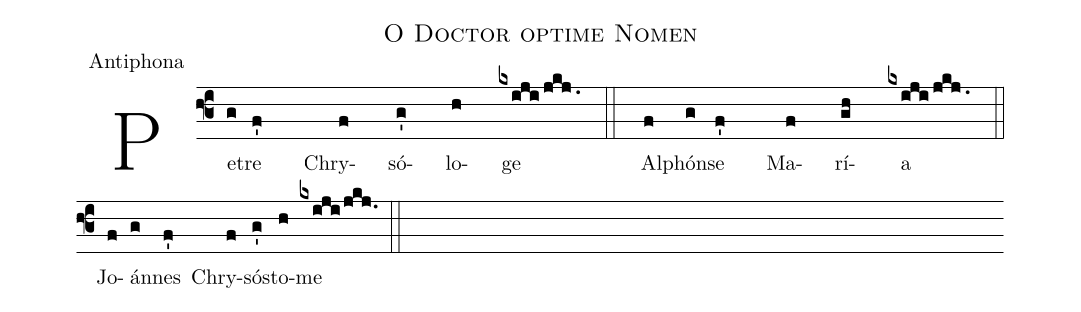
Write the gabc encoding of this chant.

name:O Doctor optime Nomen;
office-part:Antiphona;
%%
(f3) Pe(g)tre(f') Chry(f)só(g')lo(h)ge(kxiji/jkj.) (::)  Al(f)phón(g)se(f') Ma(f)rí(gh)a(kxiji/jkj.) (::) (z-) Jo(f)án(g)nes(f') Chry(f)só(g')sto(h)me(kxiji/jkj.) (::)
